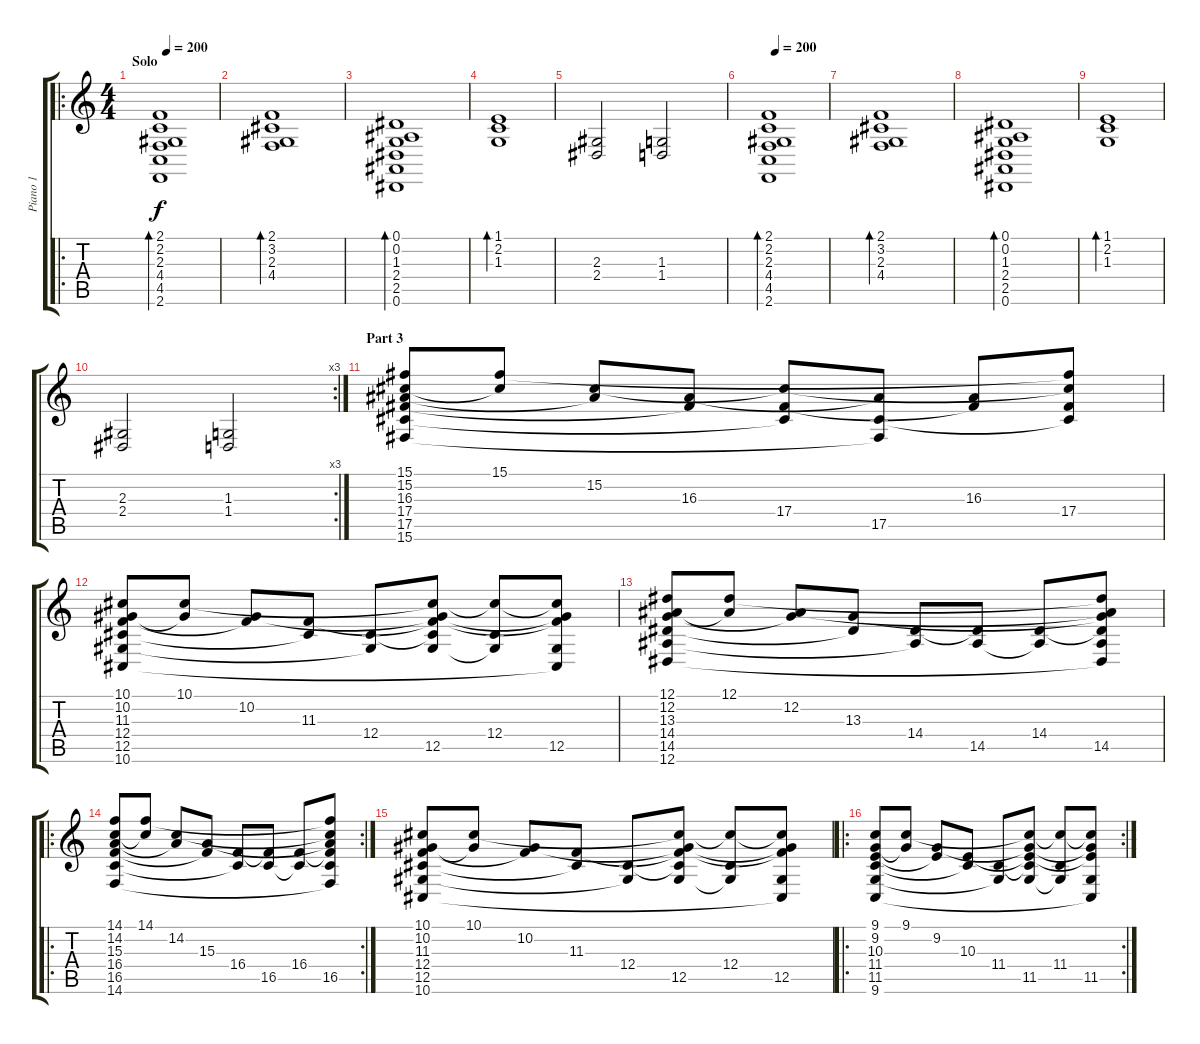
\track ("Piano 1" "Piano 1") {instrument brightacousticpiano}
\staff {score tabs}
\tuning (Eb4 Bb3 Gb3 Db3 Ab2 Eb2) {hide}
\ro
\ts (4 4)
\section ("" "Solo")
\tempo 200
\clef g2
\ks c
(2.1 2.2 2.3 4.4 4.5 2.6).1{bd 480 dy f} |
(2.1 3.2 2.3 4.4).1{bd 480} |
(0.1 0.2 1.3 2.4 2.5 0.6).1{bd 480} |
(1.1 2.2 1.3).1{bd 480} |
(2.3 2.4).2 (1.3 1.4).2 |
\tempo 200
(2.1 2.2 2.3 4.4 4.5 2.6).1{bd 480} |
(2.1 3.2 2.3 4.4).1{bd 480} |
(0.1 0.2 1.3 2.4 2.5 0.6).1{bd 480} |
(1.1 2.2 1.3).1{bd 480} |
\rc 3
(2.3 2.4).2 (1.3 1.4).2 |
\section ("" "Part 3")
(15.1 15.2 16.3 17.4 17.5 15.6).8 (15.1 15.2{t}).8 (15.2 16.3{t}).8 (16.3 17.4{t}).8 (15.2{t} 17.4 17.5{t}).8 (16.3{t} 17.5 15.6{t}).8 (16.3 17.4{t}).8 (15.1{t} 15.2{t} 17.4 17.5{t}).8 |
(10.1 10.2 11.3 12.4 12.5 10.6).8 (10.1 10.2{t}).8 (10.2 11.3{t}).8 (11.3 12.4{t}).8 (12.4 12.5{t}).8 (10.1{t} 10.2{t} 11.3{t} 12.4{t} 12.5).8 (10.1{t} 12.4 12.5{t}).8 (10.1{t} 10.2{t} 11.3{t} 12.5 10.6{t}).8 |
(12.1 12.2 13.3 14.4 14.5 12.6).8 (12.1 12.2{t}).8 (12.2 13.3{t}).8 (13.3 14.4{t}).8 (14.4 14.5{t}).8 (14.4{t} 14.5).8 (14.4 14.5{t}).8 (12.1{t} 12.2{t} 13.3{t} 14.4{t} 14.5 12.6{t}).8 |
\ro
\rc 2
(14.1 14.2 15.3 16.4 16.5 14.6).8 (14.1 14.2{t}).8 (14.2 15.3{t}).8 (15.3 16.4{t}).8 (16.4 16.5{t}).8 (16.4{t} 16.5).8 (16.4 16.5{t}).8 (14.1{t} 14.2{t} 15.3{t} 16.4{t} 16.5 14.6{t}).8 |
(10.1 10.2 11.3 12.4 12.5 10.6).8 (10.1 10.2{t}).8 (10.2 11.3{t}).8 (11.3 12.4{t}).8 (12.4 12.5{t}).8 (10.1{t} 10.2{t} 11.3{t} 12.4{t} 12.5).8 (10.1{t} 12.4 12.5{t}).8 (10.1{t} 10.2{t} 11.3{t} 12.5 10.6{t}).8 |
\ro
\rc 2
(9.1 9.2 10.3 11.4 11.5 9.6).8 (9.1 9.2{t}).8 (9.2 10.3{t}).8 (10.3 11.4{t}).8 (11.4 11.5{t}).8 (9.1{t} 9.2{t} 10.3{t} 11.4{t} 11.5).8 (9.1{t} 11.4 11.5{t}).8 (9.1{t} 9.2{t} 10.3{t} 11.5 9.6{t}).8
